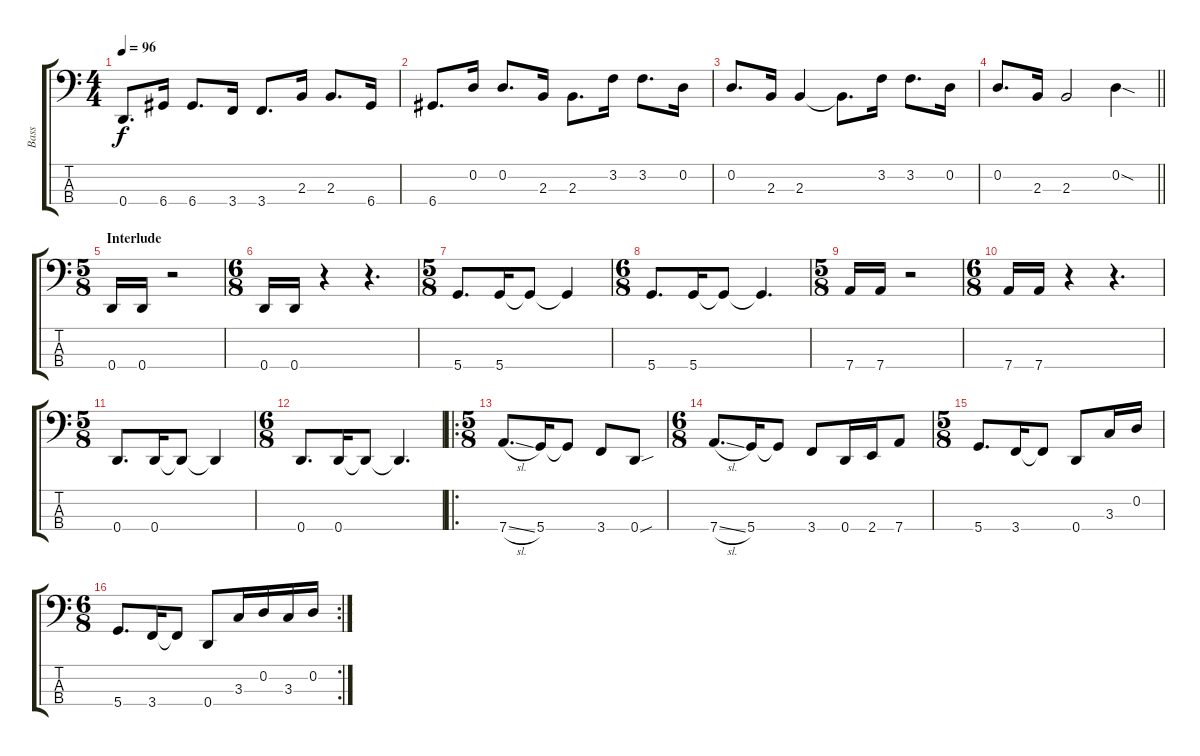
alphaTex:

\track ("Bass" "Bass") {instrument electricbassfinger}
\staff {score tabs}
\tuning (G2 D2 A1 D1) {hide}
\ts (4 4)
\tempo 96
\clef f4
\ks c
0.4.8{d dy f} 6.4.16 6.4.8{d} 3.4.16 3.4.8{d} 2.3.16 2.3.8{d} 6.4.16 |
6.4.8{d} 0.2.16 0.2.8{d} 2.3.16 2.3.8{d} 3.2.16 3.2.8{d} 0.2.16 |
0.2.8{d} 2.3.16 2.3.4 2.3{t}.8{d} 3.2.16 3.2.8{d} 0.2.16 |
\barLineRight lightlight
0.2.8{d} 2.3.16 2.3.2 0.2{sod}.4 |
\ts (5 8)
\section ("" "Interlude")
0.4.16 0.4.16 r.2 |
\ts (6 8)
0.4.16 0.4.16 r.4 r.4{d} |
\ts (5 8)
5.4.8{d} 5.4.16 5.4{t}.8 5.4{t}.4 |
\ts (6 8)
5.4.8{d} 5.4.16 5.4{t}.8 5.4{t}.4{d} |
\ts (5 8)
7.4.16 7.4.16 r.2 |
\ts (6 8)
7.4.16 7.4.16 r.4 r.4{d} |
\ts (5 8)
0.4.8{d} 0.4.16 0.4{t}.8 0.4{t}.4 |
\ts (6 8)
0.4.8{d} 0.4.16 0.4{t}.8 0.4{t}.4{d} |
\ro
\ts (5 8)
7.4{sl}.8{d} 5.4.16 5.4{t}.8 3.4.8 0.4{sou}.8 |
\ts (6 8)
7.4{sl}.8{d} 5.4.16 5.4{t}.8 3.4.8 0.4.16 2.4.16 7.4.8 |
\ts (5 8)
5.4.8{d} 3.4.16 3.4{t}.8 0.4.8 3.3.16 0.2.16 |
\rc 2
\ts (6 8)
5.4.8{d} 3.4.16 3.4{t}.8 0.4.8 3.3.16 0.2.16 3.3.16 0.2.16
